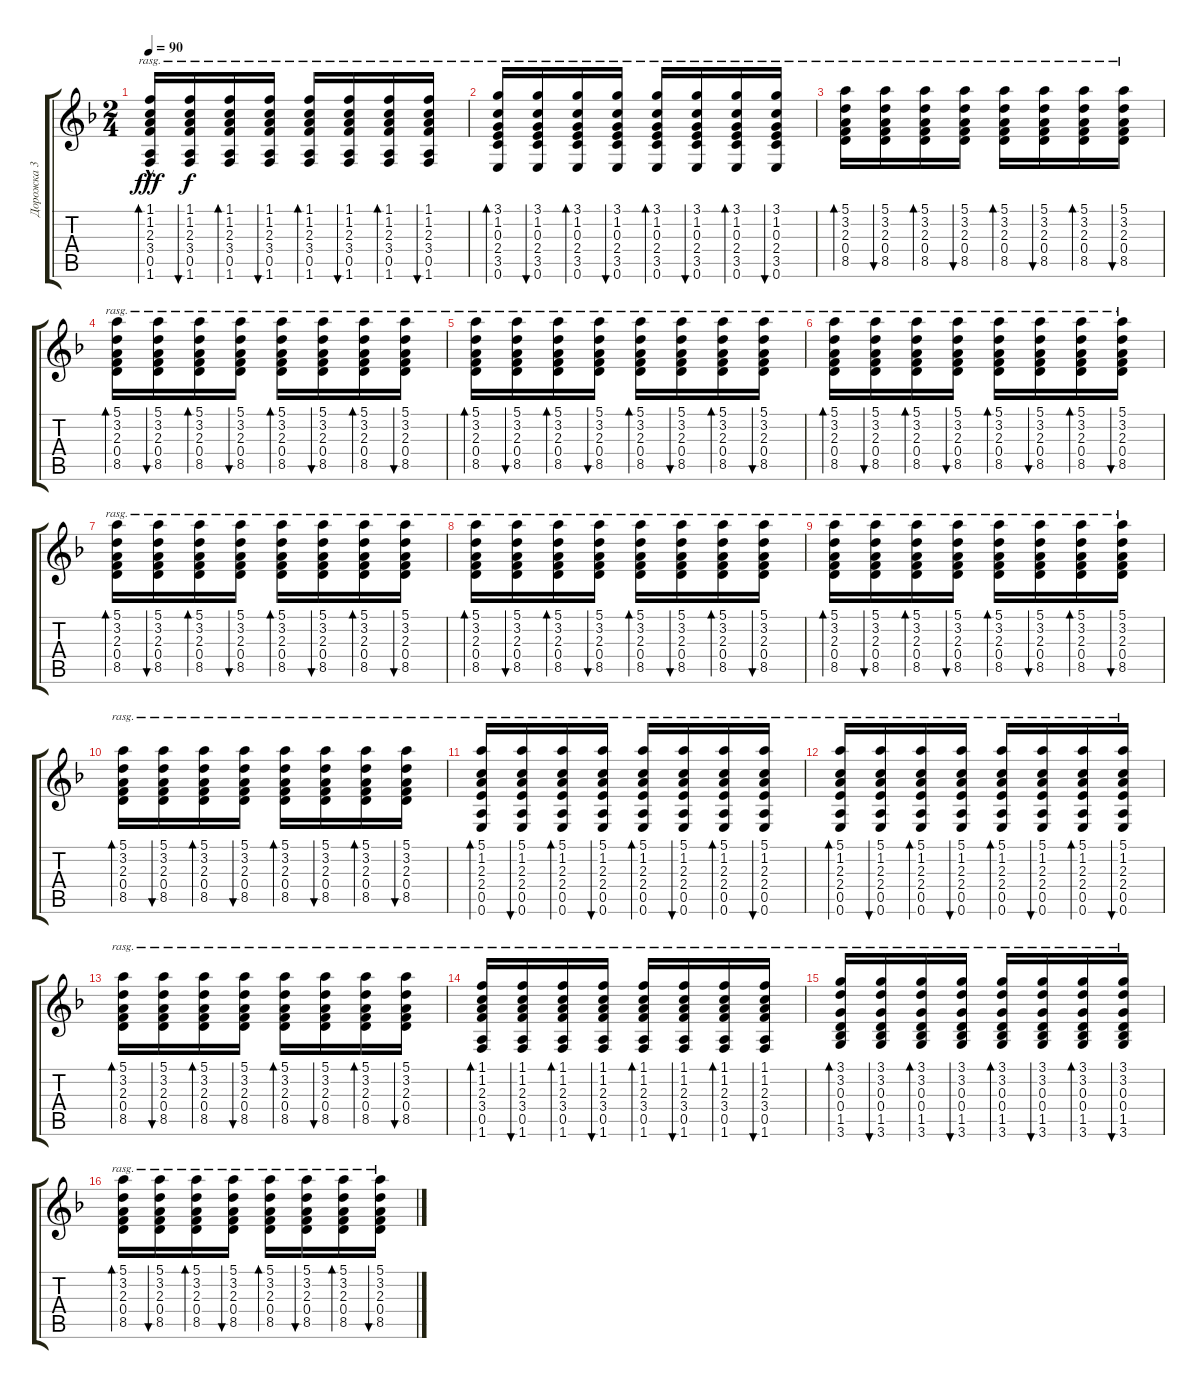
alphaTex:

\track ("Дорожка 3" "Дорожка 3") {instrument acousticguitarnylon}
\staff {score tabs}
\tuning (E4 B3 G3 D3 A2 E2) {hide}
\ts (2 4)
\tempo 90
\clef g2
\ks dminor
(1.1 1.2{hac} 2.3{hac} 3.4{hac} 0.5{hac} 1.6{hac}).16{bd 120 rasg ii dy fff} (1.1 1.2 2.3 3.4 0.5 1.6).16{bu 120 rasg ii dy f} (1.1 1.2 2.3 3.4 0.5 1.6).16{bd 120 rasg ii} (1.1 1.2 2.3 3.4 0.5 1.6).16{bu 120 rasg ii} (1.1 1.2 2.3 3.4 0.5 1.6).16{bd 120 rasg ii} (1.1 1.2 2.3 3.4 0.5 1.6).16{bu 120 rasg ii} (1.1 1.2 2.3 3.4 0.5 1.6).16{bd 120 rasg ii} (1.1 1.2 2.3 3.4 0.5 1.6).16{bu 120 rasg ii} |
(3.1 1.2 0.3 2.4 3.5 0.6).16{bd 120 rasg ii} (3.1 1.2 0.3 2.4 3.5 0.6).16{bu 120 rasg ii} (3.1 1.2 0.3 2.4 3.5 0.6).16{bd 120 rasg ii} (3.1 1.2 0.3 2.4 3.5 0.6).16{bu 120 rasg ii} (3.1 1.2 0.3 2.4 3.5 0.6).16{bd 120 rasg ii} (3.1 1.2 0.3 2.4 3.5 0.6).16{bu 120 rasg ii} (3.1 1.2 0.3 2.4 3.5 0.6).16{bd 120 rasg ii} (3.1 1.2 0.3 2.4 3.5 0.6).16{bu 120 rasg ii} |
(5.1 3.2 2.3 0.4 8.5).16{bd 60 rasg ii} (5.1 3.2 2.3 0.4 8.5).16{bu 120 rasg ii} (5.1 3.2 2.3 0.4 8.5).16{bd 60 rasg ii} (5.1 3.2 2.3 0.4 8.5).16{bu 120 rasg ii} (5.1 3.2 2.3 0.4 8.5).16{bd 60 rasg ii} (5.1 3.2 2.3 0.4 8.5).16{bu 120 rasg ii} (5.1 3.2 2.3 0.4 8.5).16{bd 60 rasg ii} (5.1 3.2 2.3 0.4 8.5).16{bu 120 rasg ii} |
(5.1 3.2 2.3 0.4 8.5).16{bd 60 rasg ii} (5.1 3.2 2.3 0.4 8.5).16{bu 120 rasg ii} (5.1 3.2 2.3 0.4 8.5).16{bd 60 rasg ii} (5.1 3.2 2.3 0.4 8.5).16{bu 120 rasg ii} (5.1 3.2 2.3 0.4 8.5).16{bd 60 rasg ii} (5.1 3.2 2.3 0.4 8.5).16{bu 120 rasg ii} (5.1 3.2 2.3 0.4 8.5).16{bd 60 rasg ii} (5.1 3.2 2.3 0.4 8.5).16{bu 120 rasg ii} |
(5.1 3.2 2.3 0.4 8.5).16{bd 60 rasg ii} (5.1 3.2 2.3 0.4 8.5).16{bu 120 rasg ii} (5.1 3.2 2.3 0.4 8.5).16{bd 60 rasg ii} (5.1 3.2 2.3 0.4 8.5).16{bu 120 rasg ii} (5.1 3.2 2.3 0.4 8.5).16{bd 60 rasg ii} (5.1 3.2 2.3 0.4 8.5).16{bu 120 rasg ii} (5.1 3.2 2.3 0.4 8.5).16{bd 60 rasg ii} (5.1 3.2 2.3 0.4 8.5).16{bu 120 rasg ii} |
(5.1 3.2 2.3 0.4 8.5).16{bd 60 rasg ii} (5.1 3.2 2.3 0.4 8.5).16{bu 120 rasg ii} (5.1 3.2 2.3 0.4 8.5).16{bd 60 rasg ii} (5.1 3.2 2.3 0.4 8.5).16{bu 120 rasg ii} (5.1 3.2 2.3 0.4 8.5).16{bd 60 rasg ii} (5.1 3.2 2.3 0.4 8.5).16{bu 120 rasg ii} (5.1 3.2 2.3 0.4 8.5).16{bd 60 rasg ii} (5.1 3.2 2.3 0.4 8.5).16{bu 120 rasg ii} |
(5.1 3.2 2.3 0.4 8.5).16{bd 60 rasg ii} (5.1 3.2 2.3 0.4 8.5).16{bu 120 rasg ii} (5.1 3.2 2.3 0.4 8.5).16{bd 60 rasg ii} (5.1 3.2 2.3 0.4 8.5).16{bu 120 rasg ii} (5.1 3.2 2.3 0.4 8.5).16{bd 60 rasg ii} (5.1 3.2 2.3 0.4 8.5).16{bu 120 rasg ii} (5.1 3.2 2.3 0.4 8.5).16{bd 60 rasg ii} (5.1 3.2 2.3 0.4 8.5).16{bu 120 rasg ii} |
(5.1 3.2 2.3 0.4 8.5).16{bd 60 rasg ii} (5.1 3.2 2.3 0.4 8.5).16{bu 120 rasg ii} (5.1 3.2 2.3 0.4 8.5).16{bd 60 rasg ii} (5.1 3.2 2.3 0.4 8.5).16{bu 120 rasg ii} (5.1 3.2 2.3 0.4 8.5).16{bd 60 rasg ii} (5.1 3.2 2.3 0.4 8.5).16{bu 120 rasg ii} (5.1 3.2 2.3 0.4 8.5).16{bd 60 rasg ii} (5.1 3.2 2.3 0.4 8.5).16{bu 120 rasg ii} |
(5.1 3.2 2.3 0.4 8.5).16{bd 60 rasg ii} (5.1 3.2 2.3 0.4 8.5).16{bu 120 rasg ii} (5.1 3.2 2.3 0.4 8.5).16{bd 60 rasg ii} (5.1 3.2 2.3 0.4 8.5).16{bu 120 rasg ii} (5.1 3.2 2.3 0.4 8.5).16{bd 60 rasg ii} (5.1 3.2 2.3 0.4 8.5).16{bu 120 rasg ii} (5.1 3.2 2.3 0.4 8.5).16{bd 60 rasg ii} (5.1 3.2 2.3 0.4 8.5).16{bu 120 rasg ii} |
(5.1 3.2 2.3 0.4 8.5).16{bd 60 rasg ii} (5.1 3.2 2.3 0.4 8.5).16{bu 120 rasg ii} (5.1 3.2 2.3 0.4 8.5).16{bd 60 rasg ii} (5.1 3.2 2.3 0.4 8.5).16{bu 120 rasg ii} (5.1 3.2 2.3 0.4 8.5).16{bd 60 rasg ii} (5.1 3.2 2.3 0.4 8.5).16{bu 120 rasg ii} (5.1 3.2 2.3 0.4 8.5).16{bd 60 rasg ii} (5.1 3.2 2.3 0.4 8.5).16{bu 120 rasg ii} |
(5.1 1.2 2.3 2.4 0.5 0.6).16{bd 120 rasg ii} (5.1 1.2 2.3 2.4 0.5 0.6).16{bu 120 rasg ii} (5.1 1.2 2.3 2.4 0.5 0.6).16{bd 120 rasg ii} (5.1 1.2 2.3 2.4 0.5 0.6).16{bu 120 rasg ii} (5.1 1.2 2.3 2.4 0.5 0.6).16{bd 120 rasg ii} (5.1 1.2 2.3 2.4 0.5 0.6).16{bu 120 rasg ii} (5.1 1.2 2.3 2.4 0.5 0.6).16{bd 120 rasg ii} (5.1 1.2 2.3 2.4 0.5 0.6).16{bu 120 rasg ii} |
(5.1 1.2 2.3 2.4 0.5 0.6).16{bd 120 rasg ii} (5.1 1.2 2.3 2.4 0.5 0.6).16{bu 120 rasg ii} (5.1 1.2 2.3 2.4 0.5 0.6).16{bd 120 rasg ii} (5.1 1.2 2.3 2.4 0.5 0.6).16{bu 120 rasg ii} (5.1 1.2 2.3 2.4 0.5 0.6).16{bd 120 rasg ii} (5.1 1.2 2.3 2.4 0.5 0.6).16{bu 120 rasg ii} (5.1 1.2 2.3 2.4 0.5 0.6).16{bd 120 rasg ii} (5.1 1.2 2.3 2.4 0.5 0.6).16{bu 120 rasg ii} |
(5.1 3.2 2.3 0.4 8.5).16{bd 60 rasg ii} (5.1 3.2 2.3 0.4 8.5).16{bu 120 rasg ii} (5.1 3.2 2.3 0.4 8.5).16{bd 60 rasg ii} (5.1 3.2 2.3 0.4 8.5).16{bu 120 rasg ii} (5.1 3.2 2.3 0.4 8.5).16{bd 60 rasg ii} (5.1 3.2 2.3 0.4 8.5).16{bu 120 rasg ii} (5.1 3.2 2.3 0.4 8.5).16{bd 60 rasg ii} (5.1 3.2 2.3 0.4 8.5).16{bu 120 rasg ii} |
(1.1 1.2 2.3 3.4 0.5 1.6).16{bd 120 rasg ii} (1.1 1.2 2.3 3.4 0.5 1.6).16{bu 120 rasg ii} (1.1 1.2 2.3 3.4 0.5 1.6).16{bd 120 rasg ii} (1.1 1.2 2.3 3.4 0.5 1.6).16{bu 120 rasg ii} (1.1 1.2 2.3 3.4 0.5 1.6).16{bd 120 rasg ii} (1.1 1.2 2.3 3.4 0.5 1.6).16{bu 120 rasg ii} (1.1 1.2 2.3 3.4 0.5 1.6).16{bd 120 rasg ii} (1.1 1.2 2.3 3.4 0.5 1.6).16{bu 120 rasg ii} |
(3.1 3.2 0.3 0.4 1.5 3.6).16{bd 120 rasg ii} (3.1 3.2 0.3 0.4 1.5 3.6).16{bu 120 rasg ii} (3.1 3.2 0.3 0.4 1.5 3.6).16{bd 120 rasg ii} (3.1 3.2 0.3 0.4 1.5 3.6).16{bu 120 rasg ii} (3.1 3.2 0.3 0.4 1.5 3.6).16{bd 120 rasg ii} (3.1 3.2 0.3 0.4 1.5 3.6).16{bu 120 rasg ii} (3.1 3.2 0.3 0.4 1.5 3.6).16{bd 120 rasg ii} (3.1 3.2 0.3 0.4 1.5 3.6).16{bu 120 rasg ii} |
(5.1 3.2 2.3 0.4 8.5).16{bd 60 rasg ii} (5.1 3.2 2.3 0.4 8.5).16{bu 120 rasg ii} (5.1 3.2 2.3 0.4 8.5).16{bd 60 rasg ii} (5.1 3.2 2.3 0.4 8.5).16{bu 120 rasg ii} (5.1 3.2 2.3 0.4 8.5).16{bd 60 rasg ii} (5.1 3.2 2.3 0.4 8.5).16{bu 120 rasg ii} (5.1 3.2 2.3 0.4 8.5).16{bd 60 rasg ii} (5.1 3.2 2.3 0.4 8.5).16{bu 120 rasg ii}
